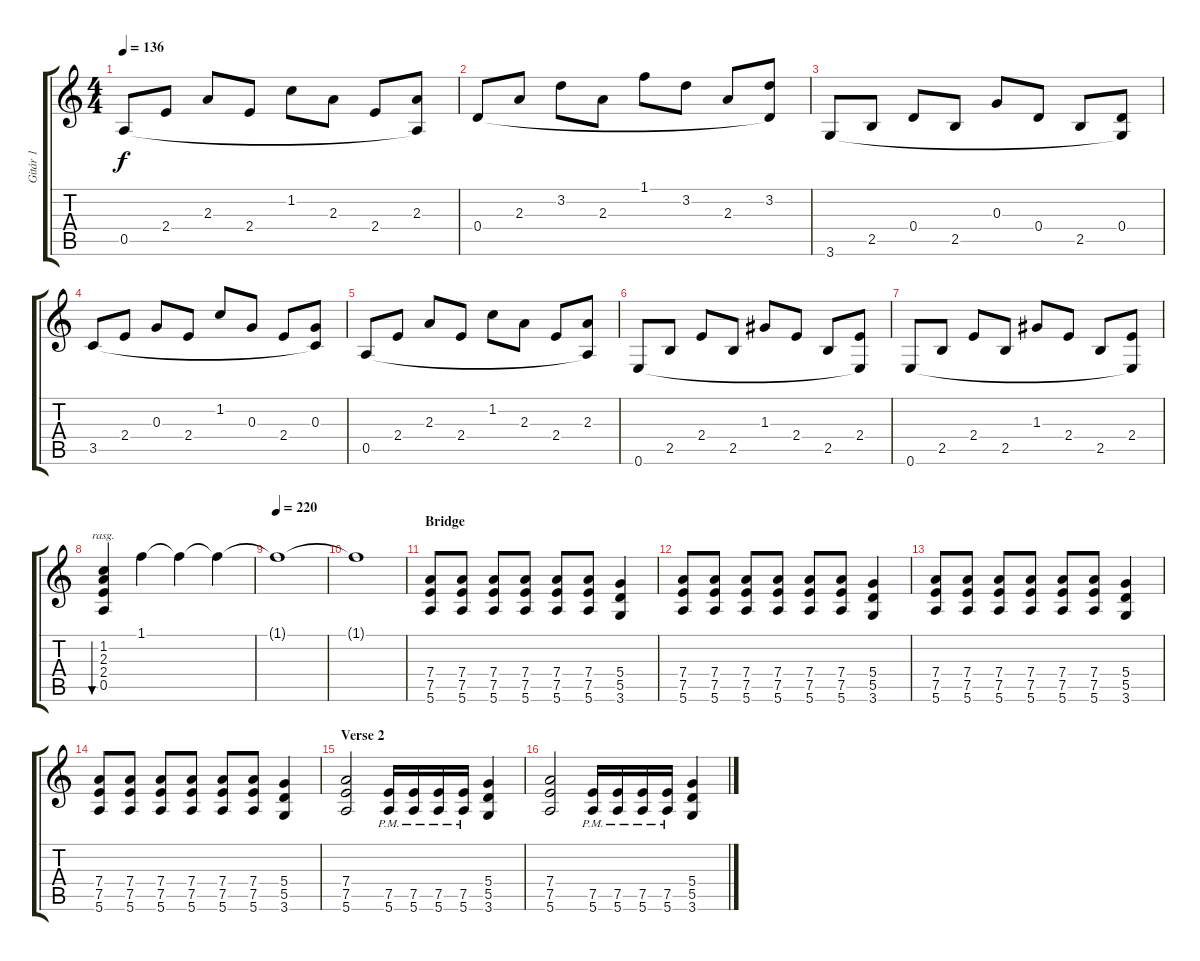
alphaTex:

\track ("Gitár 1" "Gitár 1") {instrument electricguitarclean}
\staff {score tabs}
\tuning (E4 B3 G3 D3 A2 E2) {hide}
\ts (4 4)
\tempo 136
\clef g2
\ks c
0.5.8{dy f} 2.4.8 2.3.8 2.4.8 1.2.8 2.3.8 2.4.8 (2.3 0.5{t}).8 |
0.4.8 2.3.8 3.2.8 2.3.8 1.1.8 3.2.8 2.3.8 (3.2 0.4{t}).8 |
3.6.8 2.5.8 0.4.8 2.5.8 0.3.8 0.4.8 2.5.8 (0.4 3.6{t}).8 |
3.5.8 2.4.8 0.3.8 2.4.8 1.2.8 0.3.8 2.4.8 (0.3 3.5{t}).8 |
0.5.8 2.4.8 2.3.8 2.4.8 1.2.8 2.3.8 2.4.8 (2.3 0.5{t}).8 |
0.6.8 2.5.8 2.4.8 2.5.8 1.3.8 2.4.8 2.5.8 (2.4 0.6{t}).8 |
0.6.8 2.5.8 2.4.8 2.5.8 1.3.8 2.4.8 2.5.8 (2.4 0.6{t}).8 |
(1.2 2.3 2.4 0.5).4{bu 480 rasg ii} 1.1.4{instrument guitarharmonics} 1.1{t}.4{volume 10} 1.1{t}.4{volume 12} |
\tempo 220
1.1{t}.1{volume 16} |
1.1{t}.1 |
\section ("" "Bridge")
(7.4 7.5 5.6).8{instrument overdrivenguitar} (7.4 7.5 5.6).8 (7.4 7.5 5.6).8 (7.4 7.5 5.6).8 (7.4 7.5 5.6).8 (7.4 7.5 5.6).8 (5.4 5.5 3.6).4 |
(7.4 7.5 5.6).8 (7.4 7.5 5.6).8 (7.4 7.5 5.6).8 (7.4 7.5 5.6).8 (7.4 7.5 5.6).8 (7.4 7.5 5.6).8 (5.4 5.5 3.6).4 |
(7.4 7.5 5.6).8 (7.4 7.5 5.6).8 (7.4 7.5 5.6).8 (7.4 7.5 5.6).8 (7.4 7.5 5.6).8 (7.4 7.5 5.6).8 (5.4 5.5 3.6).4 |
(7.4 7.5 5.6).8 (7.4 7.5 5.6).8 (7.4 7.5 5.6).8 (7.4 7.5 5.6).8 (7.4 7.5 5.6).8 (7.4 7.5 5.6).8 (5.4 5.5 3.6).4 |
\section ("" "Verse 2")
(7.4 7.5 5.6).2 (7.5{pm} 5.6{pm}).16 (7.5{pm} 5.6{pm}).16 (7.5{pm} 5.6{pm}).16 (7.5{pm} 5.6{pm}).16 (5.4 5.5 3.6).4 |
(7.4 7.5 5.6).2 (7.5{pm} 5.6{pm}).16 (7.5{pm} 5.6{pm}).16 (7.5{pm} 5.6{pm}).16 (7.5{pm} 5.6{pm}).16 (5.4 5.5 3.6).4
